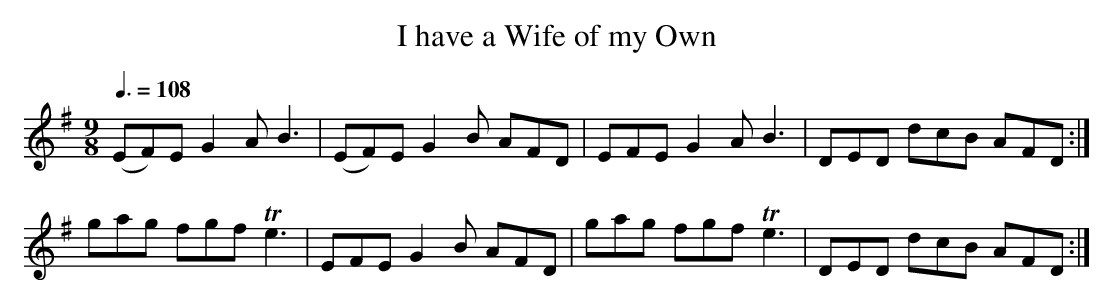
X:1
T:I have a Wife of my Own
M:9/8
L:1/8
Q:3/8=108
K:E Minor
(EF)E G2A  B3|(EF)E G2B AFD|EFE G2A  B3|DED dcB AFD:|
 gag  fgf Te3| EFE  G2B AFD|gag fgf Te3|DED dcB AFD:|
